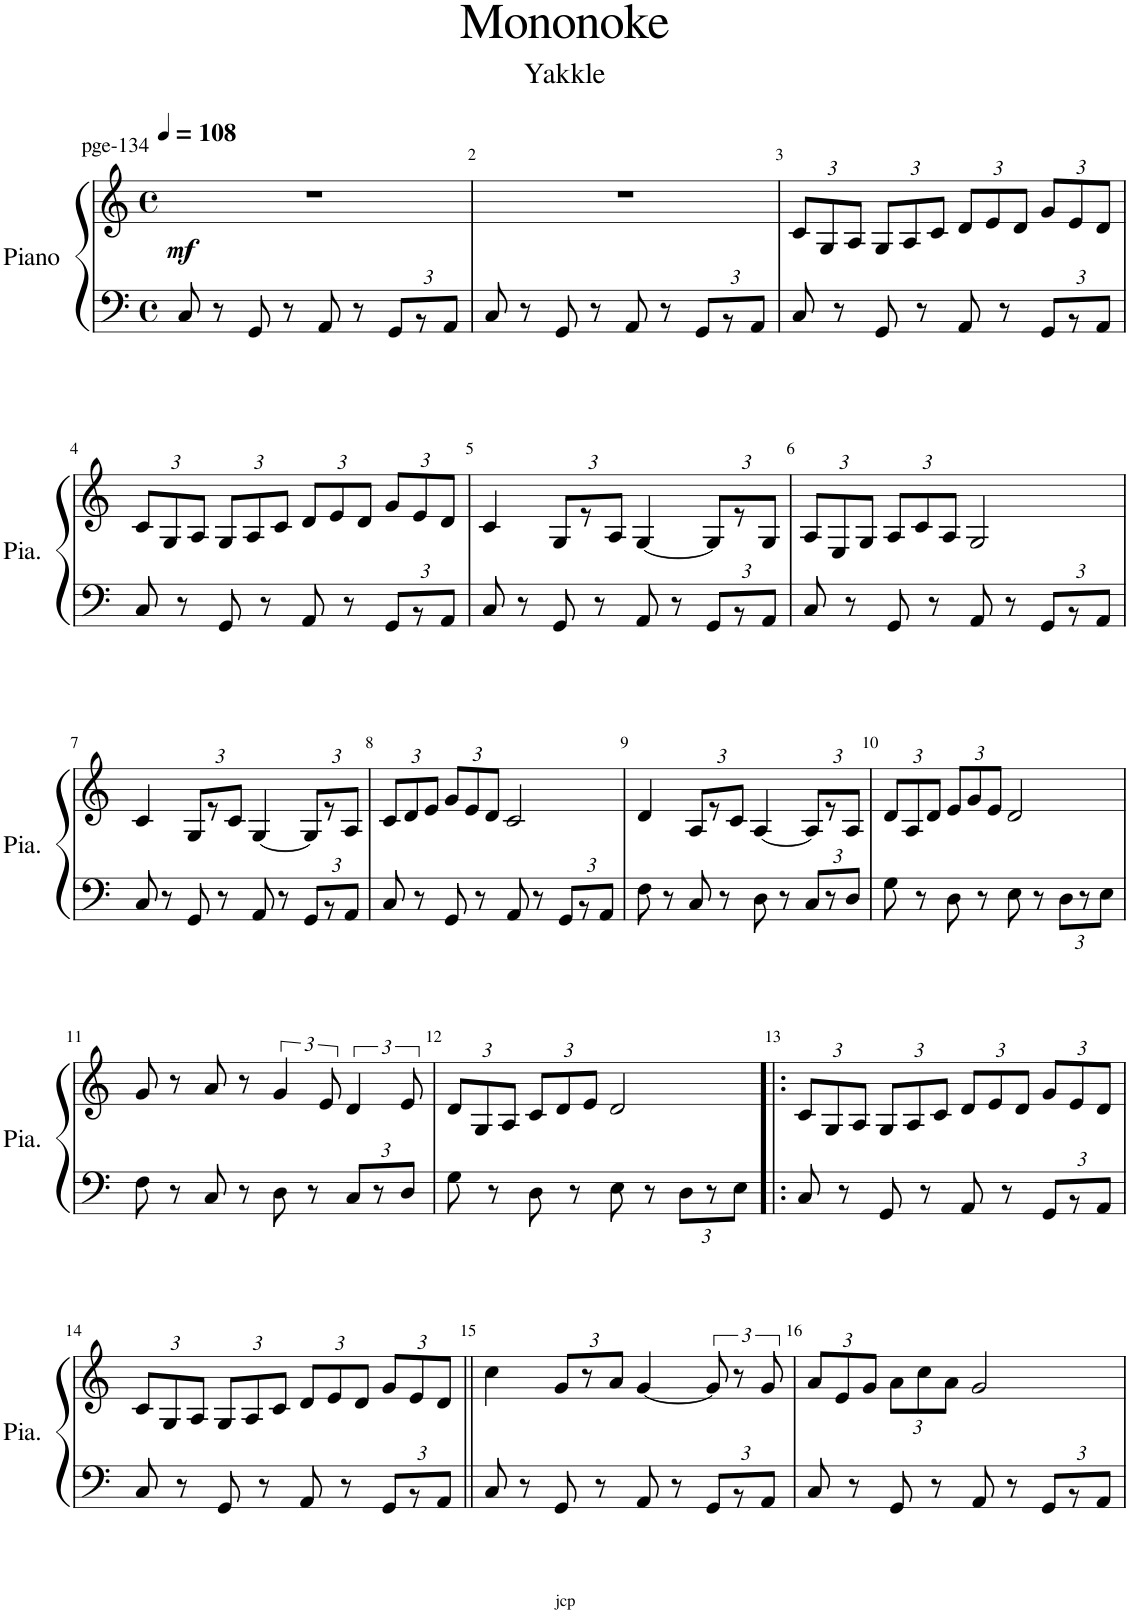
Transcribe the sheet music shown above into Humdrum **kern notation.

**kern	**kern	**dynam
*part1	*part1	*part1
*staff2	*staff1	*staff1/2
*I"Piano	*	*
*I'Pia.	*	*
*clefF4	*clefG2	*
*k[]	*k[]	*
*M4/4	*M4/4	*
*met(c)	*met(c)	*
*MM108	*MM108	*
=1	=1	=1
!	!LO:TX:a:t=pge-134	!
!	!	!LO:DY:b
8C/	1r	mf
8r	.	.
8GG/	.	.
8r	.	.
8AA/	.	.
8r	.	.
*Xbrackettup	*	*
12GG/L	.	.
12r	.	.
12AA/J	.	.
=2	=2	=2
8C/	1r	.
8r	.	.
8GG/	.	.
8r	.	.
8AA/	.	.
8r	.	.
12GG/L	.	.
12r	.	.
12AA/J	.	.
=3	=3	=3
*	*Xbrackettup	*
8C/	12c/L	.
.	12G/	.
8r	.	.
.	12A/J	.
8GG/	12G/L	.
.	12A/	.
8r	.	.
.	12c/J	.
8AA/	12d/L	.
.	12e/	.
8r	.	.
.	12d/J	.
12GG/L	12g/L	.
12r	12e/	.
12AA/J	12d/J	.
!!LO:LB:g=z
=4	=4	=4
8C/	12c/L	.
.	12G/	.
8r	.	.
.	12A/J	.
8GG/	12G/L	.
.	12A/	.
8r	.	.
.	12c/J	.
8AA/	12d/L	.
.	12e/	.
8r	.	.
.	12d/J	.
12GG/L	12g/L	.
12r	12e/	.
12AA/J	12d/J	.
=5	=5	=5
8C/	4c/	.
8r	.	.
8GG/	12G/L	.
.	12r	.
8r	.	.
.	12A/J	.
8AA/	[4G/	.
8r	.	.
12GG/L	12G/L]	.
12r	12r	.
12AA/J	12G/J	.
=6	=6	=6
8C/	12A/L	.
.	12E/	.
8r	.	.
.	12G/J	.
8GG/	12A/L	.
.	12c/	.
8r	.	.
.	12A/J	.
8AA/	2G/	.
8r	.	.
12GG/L	.	.
12r	.	.
12AA/J	.	.
!!LO:LB:g=z
=7	=7	=7
8C/	4c/	.
8r	.	.
8GG/	12G/L	.
.	12r	.
8r	.	.
.	12c/J	.
8AA/	[4G/	.
8r	.	.
12GG/L	12G/L]	.
12r	12r	.
12AA/J	12A/J	.
=8	=8	=8
8C/	12c/L	.
.	12d/	.
8r	.	.
.	12e/J	.
8GG/	12g/L	.
.	12e/	.
8r	.	.
.	12d/J	.
8AA/	2c/	.
8r	.	.
12GG/L	.	.
12r	.	.
12AA/J	.	.
=9	=9	=9
8F\	4d/	.
8r	.	.
8C/	12A/L	.
.	12r	.
8r	.	.
.	12c/J	.
8D\	[4A/	.
8r	.	.
12C/L	12A/L]	.
12r	12r	.
12D/J	12A/J	.
=10	=10	=10
8G\	12d/L	.
.	12A/	.
8r	.	.
.	12d/J	.
8D\	12e/L	.
.	12g/	.
8r	.	.
.	12e/J	.
8E\	2d/	.
8r	.	.
12D\L	.	.
12r	.	.
12E\J	.	.
!!LO:LB:g=z
=11	=11	=11
8F\	8g/	.
8r	8r	.
8C/	8a/	.
8r	8r	.
*	*brackettup	*
8D\	6g/	.
8r	.	.
.	12e/	.
12C/L	6d/	.
12r	.	.
12D/J	12e/	.
=12	=12	=12
*	*Xbrackettup	*
8G\	12d/L	.
.	12G/	.
8r	.	.
.	12A/J	.
8D\	12c/L	.
.	12d/	.
8r	.	.
.	12e/J	.
8E\	2d/	.
8r	.	.
12D\L	.	.
12r	.	.
12E\J	.	.
=13!|:	=13!|:	=13!|:
8C/	12c/L	.
.	12G/	.
8r	.	.
.	12A/J	.
8GG/	12G/L	.
.	12A/	.
8r	.	.
.	12c/J	.
8AA/	12d/L	.
.	12e/	.
8r	.	.
.	12d/J	.
12GG/L	12g/L	.
12r	12e/	.
12AA/J	12d/J	.
!!LO:LB:g=z
=14	=14	=14
8C/	12c/L	.
.	12G/	.
8r	.	.
.	12A/J	.
8GG/	12G/L	.
.	12A/	.
8r	.	.
.	12c/J	.
8AA/	12d/L	.
.	12e/	.
8r	.	.
.	12d/J	.
12GG/L	12g/L	.
12r	12e/	.
12AA/J	12d/J	.
=15||	=15||	=15||
8C/	4cc\	.
8r	.	.
8GG/	12g/L	.
.	12r	.
8r	.	.
.	12a/J	.
8AA/	[4g/	.
8r	.	.
*	*brackettup	*
12GG/L	12g/]	.
12r	12r	.
12AA/J	12g/	.
=16	=16	=16
*	*Xbrackettup	*
8C/	12a/L	.
.	12e/	.
8r	.	.
.	12g/J	.
8GG/	12a\L	.
.	12cc\	.
8r	.	.
.	12a\J	.
8AA/	2g/	.
8r	.	.
12GG/L	.	.
12r	.	.
12AA/J	.	.
=	=	=
*-	*-	*-
